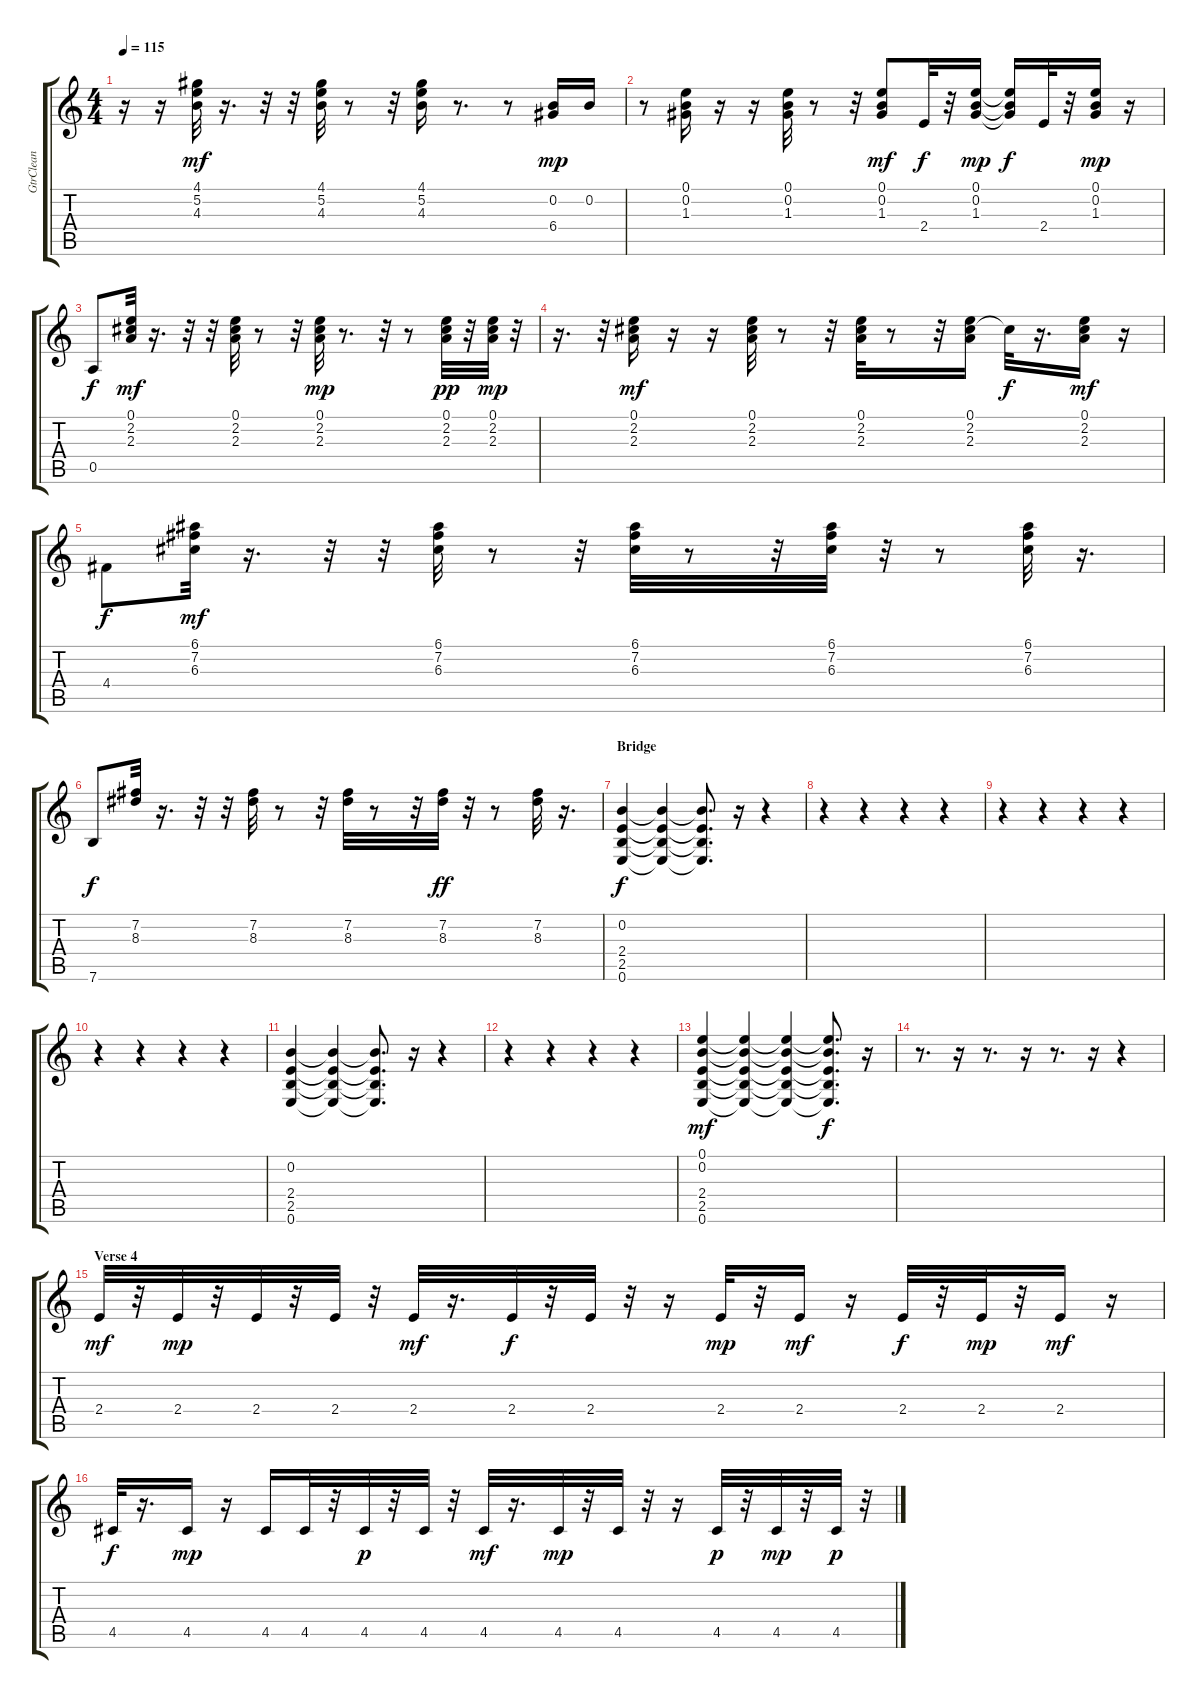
\track ("GtrClean" "GtrClean") {instrument electricguitarclean}
\staff {score tabs}
\tuning (E4 B3 G3 D3 A2 E2) {hide}
\ts (4 4)
\tempo 115
\clef g2
\ks c
r.16{dy mp} r.16 (4.1 5.2 4.3).32{dy mf} r.16{d} r.32 r.32 (4.1 5.2 4.3).32 r.8 r.32 (4.1 5.2 4.3).16 r.8{d} r.8 (0.2 6.4).16{dy mp} 0.2.16 |
r.8 (0.1 0.2 1.3).16 r.16 r.16 (0.1 0.2 1.3).32 r.8 r.32 (0.1 0.2 1.3).8{dy mf} 2.4.32{dy f} r.32 (0.1 0.2 1.3).16{dy mp} (0.1{t} 0.2{t} 1.3{t}).16{dy f} 2.4.32 r.32 (0.1 0.2 1.3).16{dy mp} r.16 |
0.5.8{dy f} (0.1 2.2 2.3).32{dy mf} r.16{d} r.32 r.32 (0.1 2.2 2.3).32 r.8 r.32 (0.1 2.2 2.3).32{dy mp} r.8{d} r.32 r.8 (0.1 2.2 2.3).32{dy pp} r.32 (0.1 2.2 2.3).32{dy mp} r.32 |
r.16{d} r.32 (0.1 2.2 2.3).16{dy mf} r.16 r.16 (0.1 2.2 2.3).32 r.8 r.32 (0.1 2.2 2.3).32 r.8 r.32 (0.1 2.2 2.3).16 2.2{t}.32{dy f} r.16{d} (0.1 2.2 2.3).16{dy mf} r.16 |
4.4.8{dy f} (6.1 7.2 6.3).32{dy mf} r.16{d} r.32 r.32 (6.1 7.2 6.3).32 r.8 r.32 (6.1 7.2 6.3).32 r.8 r.32 (6.1 7.2 6.3).32 r.32 r.8 (6.1 7.2 6.3).32 r.16{d} |
7.6.8{dy f} (7.2 8.3).32 r.16{d} r.32 r.32 (7.2 8.3).32 r.8 r.32 (7.2 8.3).32 r.8 r.32 (7.2 8.3).32{dy ff} r.32 r.8 (7.2 8.3).32 r.16{d} |
\section ("" "Bridge")
(0.2 2.4 2.5 0.6).4{dy f} (0.2{t} 2.4{t} 2.5{t} 0.6{t}).4 (0.2{t} 2.4{t} 2.5{t} 0.6{t}).8{d} r.16 r.4 |
r.4 r.4 r.4 r.4 |
r.4 r.4 r.4 r.4 |
r.4 r.4 r.4 r.4 |
(0.2 2.4 2.5 0.6).4 (0.2{t} 2.4{t} 2.5{t} 0.6{t}).4 (0.2{t} 2.4{t} 2.5{t} 0.6{t}).8{d} r.16 r.4 |
r.4 r.4 r.4 r.4 |
(0.1 0.2 2.4 2.5 0.6).4{dy mf} (0.1{t} 0.2{t} 2.4{t} 2.5{t} 0.6{t}).4 (0.1{t} 0.2{t} 2.4{t} 2.5{t} 0.6{t}).4 (0.1{t} 0.2{t} 2.4{t} 2.5{t} 0.6{t}).8{d dy f} r.16 |
r.8{d} r.16 r.8{d} r.16 r.8{d} r.16 r.4 |
\section ("" "Verse 4")
2.4.32{dy mf} r.32 2.4.32{dy mp} r.32 2.4.32 r.32 2.4.32 r.32 2.4.32{dy mf} r.16{d} 2.4.32{dy f} r.32 2.4.32 r.32 r.16 2.4.32{dy mp} r.32 2.4.16{dy mf} r.16 2.4.32{dy f} r.32 2.4.32{dy mp} r.32 2.4.16{dy mf} r.16 |
4.5.32{dy f} r.16{d} 4.5.16{dy mp} r.16 4.5.16 4.5.32 r.32 4.5.32{dy p} r.32 4.5.32 r.32 4.5.32{dy mf} r.16{d} 4.5.32{dy mp} r.32 4.5.32 r.32 r.16 4.5.32{dy p} r.32 4.5.32{dy mp} r.32 4.5.32{dy p} r.32
